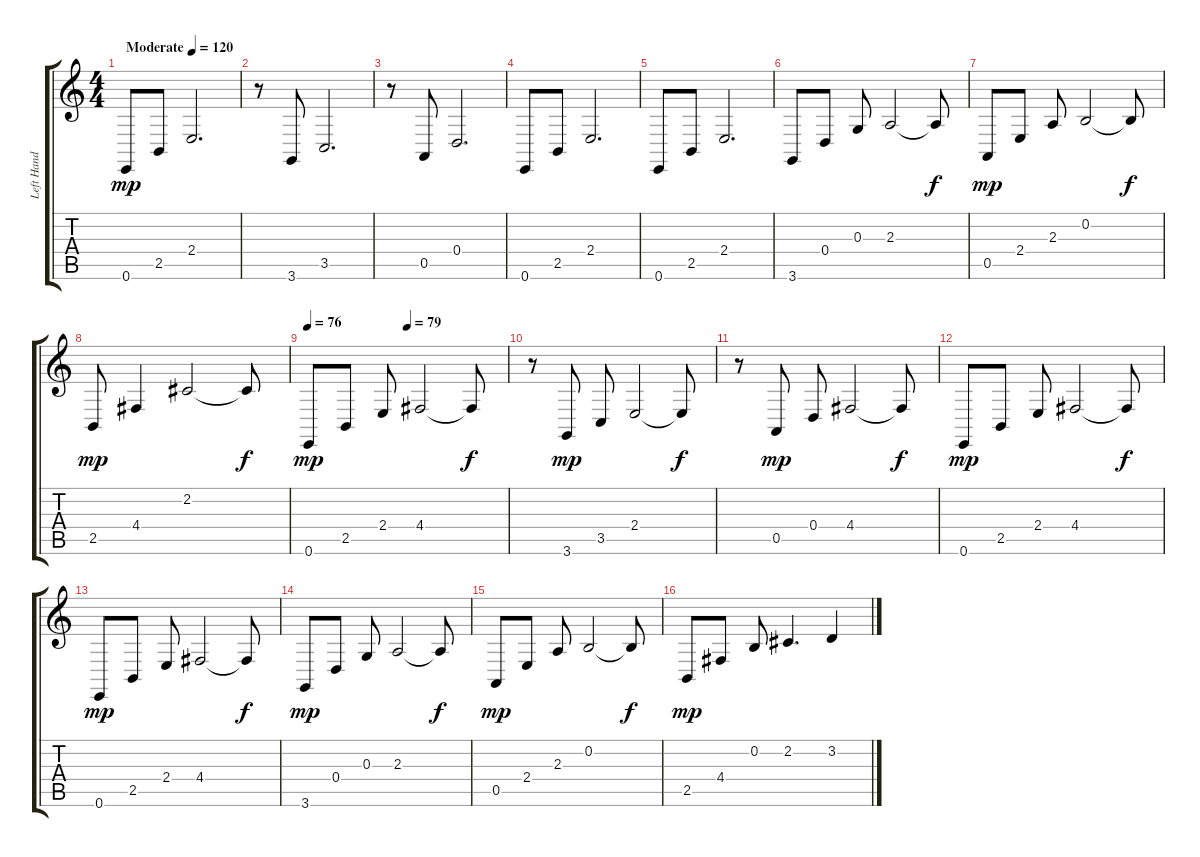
\track ("Left Hand" "Left Hand") {instrument brightacousticpiano}
\staff {score tabs}
\tuning (E4 B3 G3 D3 A2 E2) {hide}
\ts (4 4)
\tempo (120 "Moderate")
\tempo 79
\tempo (120 "Moderate")
\clef g2
\ks c
0.6.8{dy mp instrument brightacousticpiano} 2.5.8 2.4.2{d} |
r.8 3.6.8 3.5.2{d} |
r.8 0.5.8 0.4.2{d} |
0.6.8 2.5.8 2.4.2{d} |
0.6.8 2.5.8 2.4.2{d} |
3.6.8 0.4.8 0.3.8 2.3.2 2.3{t}.8{dy f} |
0.5.8{dy mp} 2.4.8 2.3.8 0.2.2 0.2{t}.8{dy f} |
2.5.8{dy mp} 4.4.4 2.2.2 2.2{t}.8{dy f} |
\tempo 76
\tempo (79 0.5)
0.6.8{dy mp} 2.5.8 2.4.8 4.4.2 4.4{t}.8{dy f} |
r.8 3.6.8{dy mp} 3.5.8 2.4.2 2.4{t}.8{dy f} |
r.8 0.5.8{dy mp} 0.4.8 4.4.2 4.4{t}.8{dy f} |
0.6.8{dy mp} 2.5.8 2.4.8 4.4.2 4.4{t}.8{dy f} |
0.6.8{dy mp} 2.5.8 2.4.8 4.4.2 4.4{t}.8{dy f} |
3.6.8{dy mp} 0.4.8 0.3.8 2.3.2 2.3{t}.8{dy f} |
0.5.8{dy mp} 2.4.8 2.3.8 0.2.2 0.2{t}.8{dy f} |
2.5.8{dy mp} 4.4.8 0.2.8 2.2.4{d} 3.2.4
